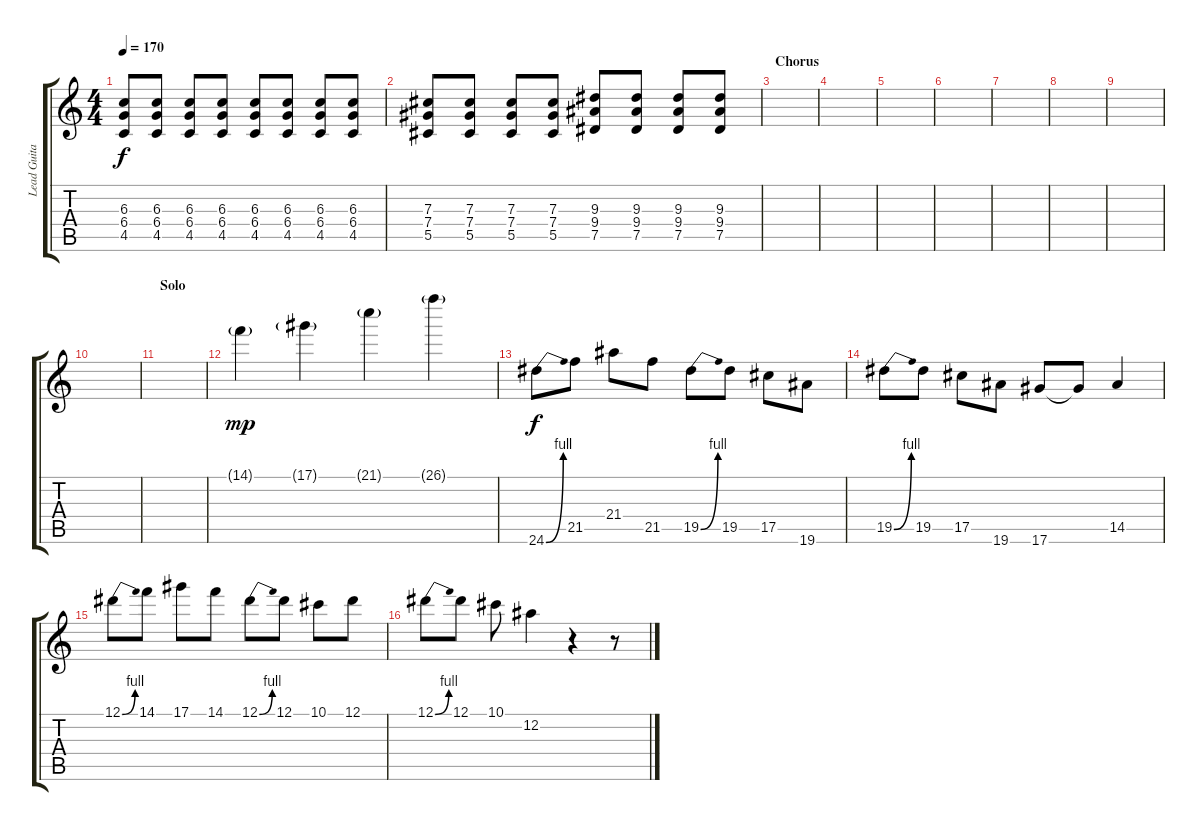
\track ("Lead Guitar" "Lead Guita") {instrument distortionguitar}
\staff {score tabs}
\tuning (Eb4 Bb3 Gb3 Db3 Ab2 Eb2) {hide}
\ts (4 4)
\tempo 170
\clef g2
\ks c
(6.3 6.4 4.5).8{dy f} (6.3 6.4 4.5).8 (6.3 6.4 4.5).8 (6.3 6.4 4.5).8 (6.3 6.4 4.5).8 (6.3 6.4 4.5).8 (6.3 6.4 4.5).8 (6.3 6.4 4.5).8 |
(7.3 7.4 5.5).8 (7.3 7.4 5.5).8 (7.3 7.4 5.5).8 (7.3 7.4 5.5).8 (9.3 9.4 7.5).8 (9.3 9.4 7.5).8 (9.3 9.4 7.5).8 (9.3 9.4 7.5).8 |
\section ("" "Chorus")
|
|
|
|
|
|
|
|
\section ("" "Solo")
|
14.1{g}.4{dy mp volume 16} 17.1{g}.4 21.1{g}.4 26.1{g}.4 |
24.6{be (bend 0 0 60 4)}.8{dy f} 21.5.8 21.4.8 21.5.8 19.5{be (bend 0 0 60 4)}.8 19.5.8 17.5.8 19.6.8 |
19.5{be (bend 0 0 60 4)}.8 19.5.8 17.5.8 19.6.8 17.6.8 17.6{t}.8 14.5.4 |
12.1{be (bend 0 0 60 4)}.8 14.1.8 17.1.8 14.1.8 12.1{be (bend 0 0 60 4)}.8 12.1.8 10.1.8 12.1.8 |
12.1{be (bend 0 0 60 4)}.8 12.1.8 10.1.8 12.2{ss}.4 r.4 r.8
